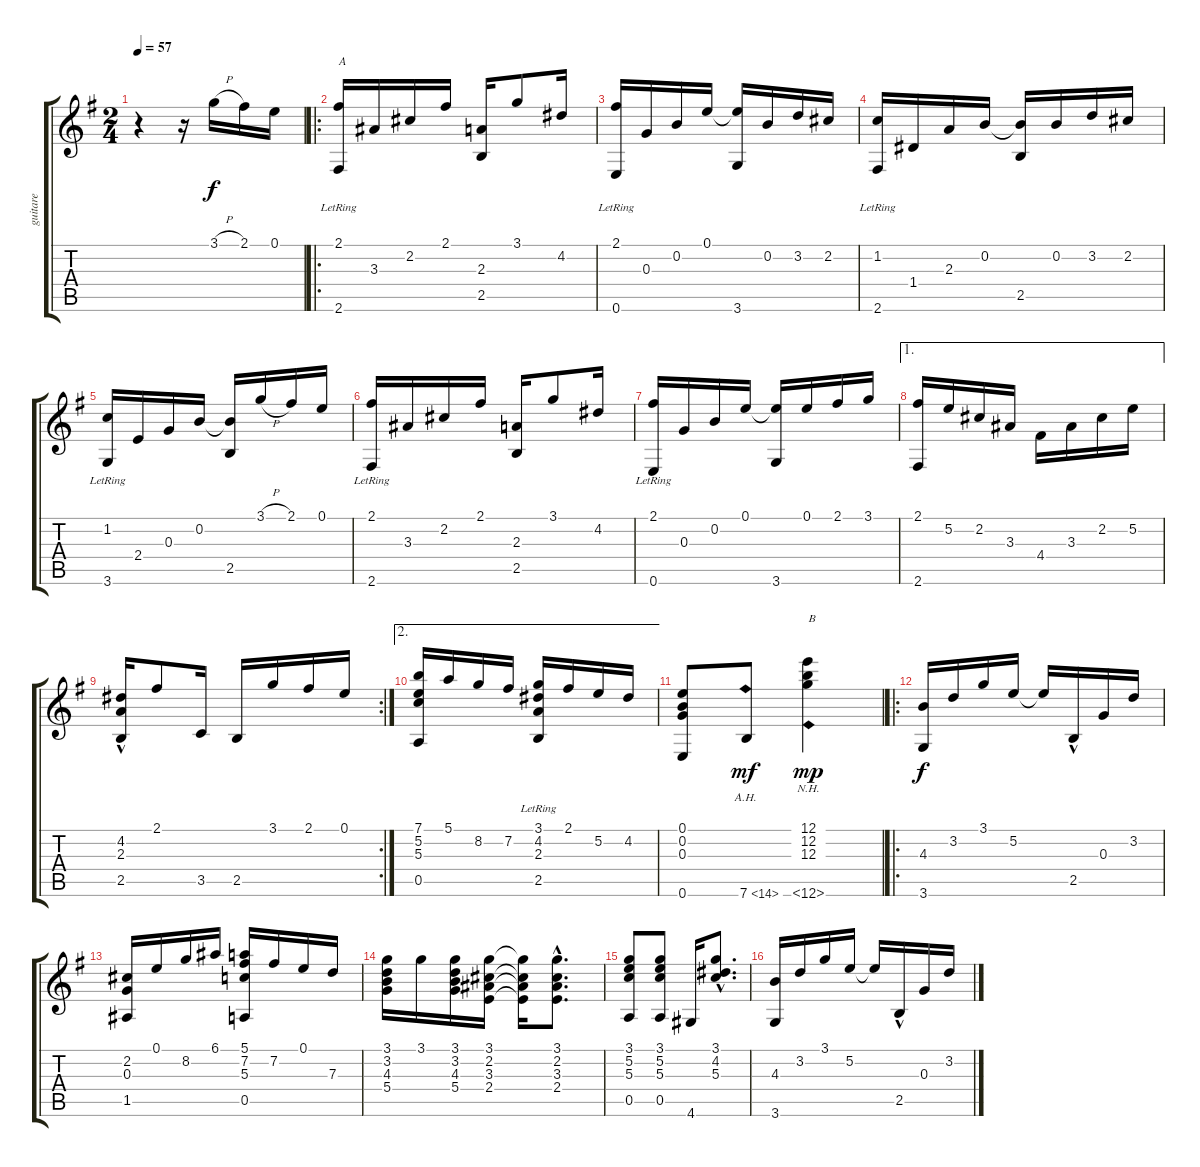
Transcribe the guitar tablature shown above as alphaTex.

\track ("guitare" "guitare") {instrument acousticguitarnylon}
\staff {score tabs}
\tuning (E4 B3 G3 D3 A2 E2) {hide}
\ts (2 4)
\tempo 57
\clef g2
\ks g
r.4{dy f instrument acousticguitarnylon} r.16 3.1{h}.16 2.1.16 0.1.16 |
\ro
(2.1{lr} 2.6).16{txt "A"} 3.3.16 2.2.16 2.1.16 (2.3 2.5).16 3.1.8 4.2.16 |
(2.1{lr} 0.6).16 0.3.16 0.2.16 0.1.16 (0.1{t} 3.6).16 0.2.16 3.2.16 2.2.16 |
(1.2{lr} 2.6).16 1.4.16 2.3.16 0.2.16 (0.2{t} 2.5).16 0.2.16 3.2.16 2.2.16 |
(1.2{lr} 3.6).16 2.4.16 0.3.16 0.2.16 (0.2{t} 2.5).16 3.1{h}.16 2.1.16 0.1.16 |
(2.1{lr} 2.6).16 3.3.16 2.2.16 2.1.16 (2.3 2.5).16 3.1.8 4.2.16 |
(2.1{lr} 0.6).16 0.3.16 0.2.16 0.1.16 (0.1{t} 3.6).16 0.1.16 2.1.16 3.1.16 |
\ae 1
(2.1 2.6).16 5.2.16 2.2.16 3.3.16 4.4.16 3.3.16 2.2.16 5.2.16 |
\rc 2
(4.2 2.3 2.5{hac}).16 2.1.8 3.5.16 2.5.16 3.1.16 2.1.16 0.1.16 |
\ae 2
(7.1 5.2 5.3 0.5).16 5.1.16 8.2.16 7.2.16 (3.1 4.2 2.3{lr} 2.5).16 2.1.16 5.2.16 4.2.16 |
(0.1 0.2 0.3 0.6).8 7.6{ah 7}.8{dy mf} (12.1 12.2 12.3 12.6{nh}).4{txt "B" dy mp} |
\ro
(4.3 3.6).16{dy f} 3.2.16 3.1.16 5.2.16 5.2{t}.16 2.5{hac}.16 0.3.16 3.2.16 |
(2.2 0.3 1.5).16 0.1.16 8.2.16 6.1.16 (5.1 7.2 5.3 0.5).16 7.2.16 0.1.16 7.3.16 |
(3.1 3.2 4.3 5.4).16 3.1.16 (3.1 3.2 4.3 5.4).16 (3.1 2.2 3.3 2.4).16 (3.1{t} 2.2{t} 3.3{t} 2.4{t}).16 (3.1{hac} 2.2{hac} 3.3{hac} 2.4{hac}).8{d} |
(3.1 5.2 5.3 0.5).8 (3.1 5.2 5.3 0.5).8 4.6.16 (3.1{hac} 4.2{hac} 5.3{hac}).8{d} |
(4.3 3.6).16 3.2.16 3.1.16 5.2.16 5.2{t}.16 2.5{hac}.16 0.3.16 3.2.16
